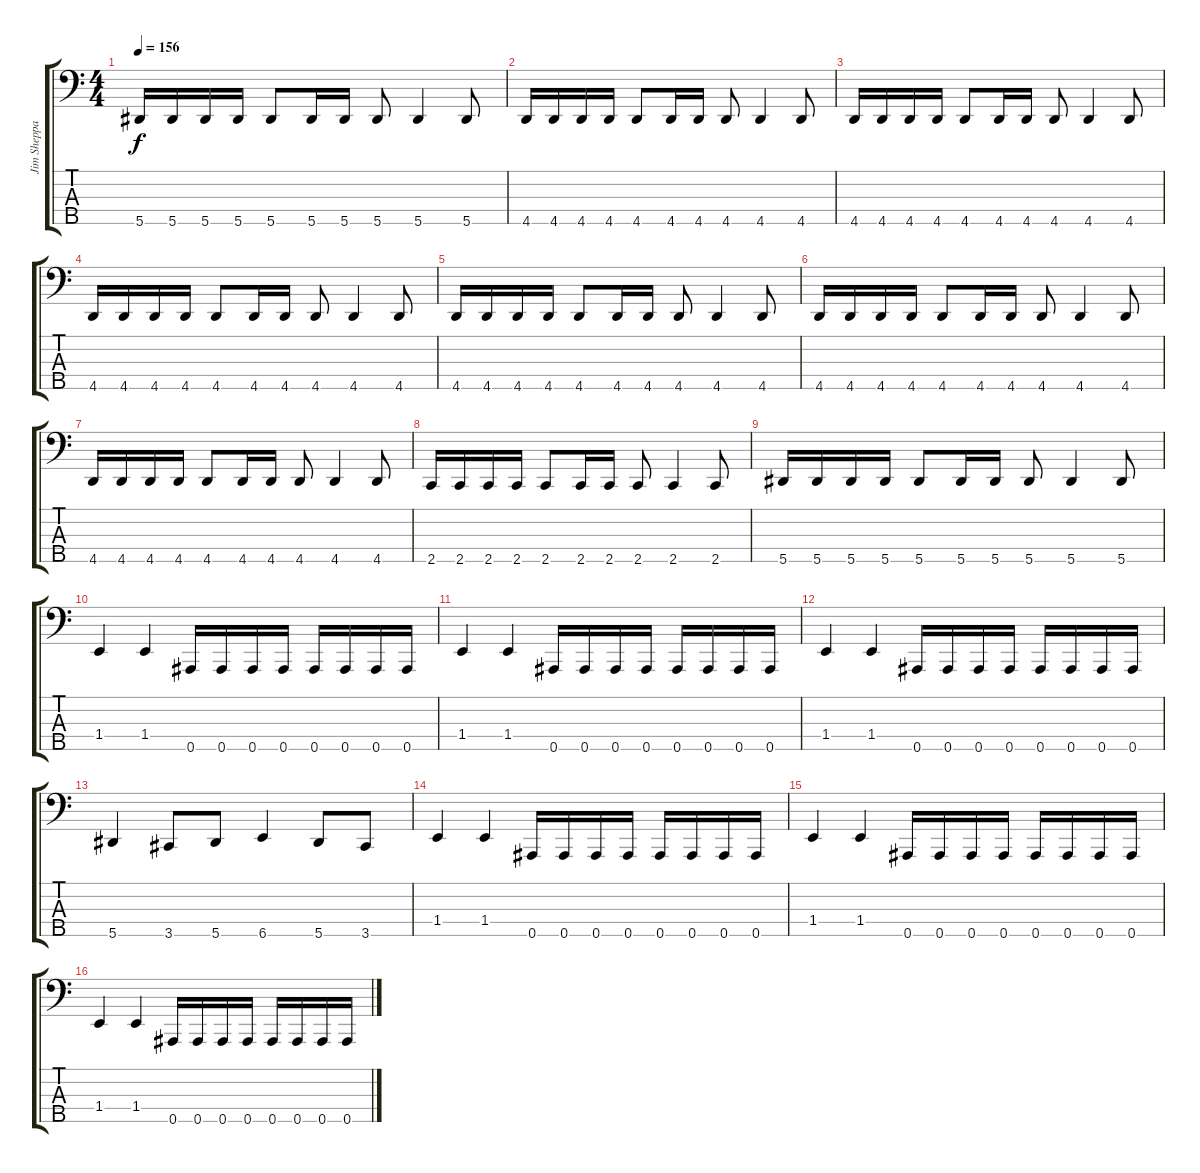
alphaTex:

\track ("Jim Sheppard" "Jim Sheppa") {instrument electricbasspick}
\staff {score tabs}
\tuning (Gb2 Db2 Ab1 Eb1 Bb0) {hide}
\ts (4 4)
\tempo 156
\clef f4
\ks c
5.5.16{dy f} 5.5.16 5.5.16 5.5.16 5.5.8 5.5.16 5.5.16 5.5.8 5.5.4 5.5.8 |
4.5.16 4.5.16 4.5.16 4.5.16 4.5.8 4.5.16 4.5.16 4.5.8 4.5.4 4.5.8 |
4.5.16 4.5.16 4.5.16 4.5.16 4.5.8 4.5.16 4.5.16 4.5.8 4.5.4 4.5.8 |
4.5.16 4.5.16 4.5.16 4.5.16 4.5.8 4.5.16 4.5.16 4.5.8 4.5.4 4.5.8 |
4.5.16 4.5.16 4.5.16 4.5.16 4.5.8 4.5.16 4.5.16 4.5.8 4.5.4 4.5.8 |
4.5.16 4.5.16 4.5.16 4.5.16 4.5.8 4.5.16 4.5.16 4.5.8 4.5.4 4.5.8 |
4.5.16 4.5.16 4.5.16 4.5.16 4.5.8 4.5.16 4.5.16 4.5.8 4.5.4 4.5.8 |
2.5.16 2.5.16 2.5.16 2.5.16 2.5.8 2.5.16 2.5.16 2.5.8 2.5.4 2.5.8 |
5.5.16 5.5.16 5.5.16 5.5.16 5.5.8 5.5.16 5.5.16 5.5.8 5.5.4 5.5.8 |
\section ("" "")
1.4.4{volume 14} 1.4.4 0.5.16 0.5.16 0.5.16 0.5.16 0.5.16 0.5.16 0.5.16 0.5.16 |
1.4.4 1.4.4 0.5.16 0.5.16 0.5.16 0.5.16 0.5.16 0.5.16 0.5.16 0.5.16 |
1.4.4 1.4.4 0.5.16 0.5.16 0.5.16 0.5.16 0.5.16 0.5.16 0.5.16 0.5.16 |
5.5.4 3.5.8 5.5.8 6.5.4 5.5.8 3.5.8 |
1.4.4 1.4.4 0.5.16 0.5.16 0.5.16 0.5.16 0.5.16 0.5.16 0.5.16 0.5.16 |
1.4.4 1.4.4 0.5.16 0.5.16 0.5.16 0.5.16 0.5.16 0.5.16 0.5.16 0.5.16 |
1.4.4 1.4.4 0.5.16 0.5.16 0.5.16 0.5.16 0.5.16 0.5.16 0.5.16 0.5.16
